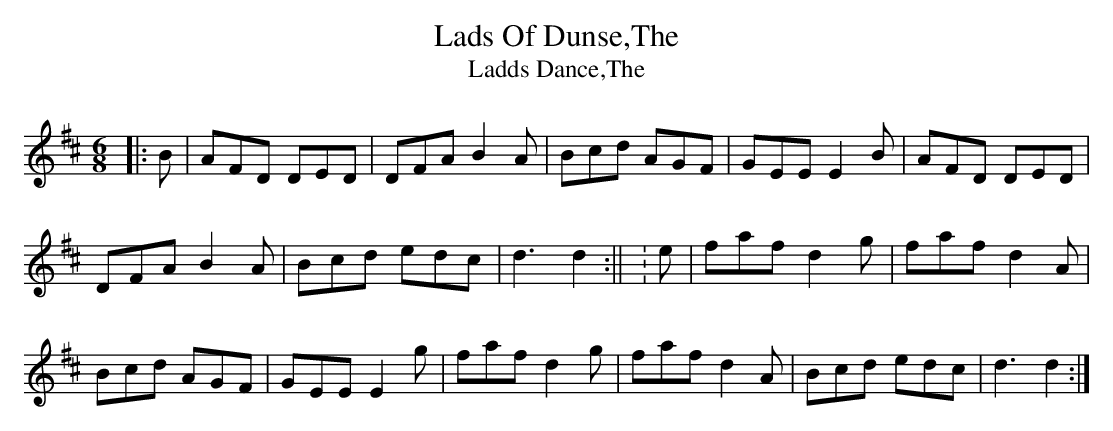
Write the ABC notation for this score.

X:1
T:Lads Of Dunse,The
T:Ladds Dance,The
M:6/8
L:1/8
K:D
|:B|AFD DED|DFA B2A|Bcd AGF|GEE E2B|AFD DED|!DFA B2A|Bcd edc|d3 d2:||
:e|faf d2g|faf d2A|!Bcd AGF|GEE E2g|faf d2g|faf d2A|Bcd edc|d3 d2:|]
